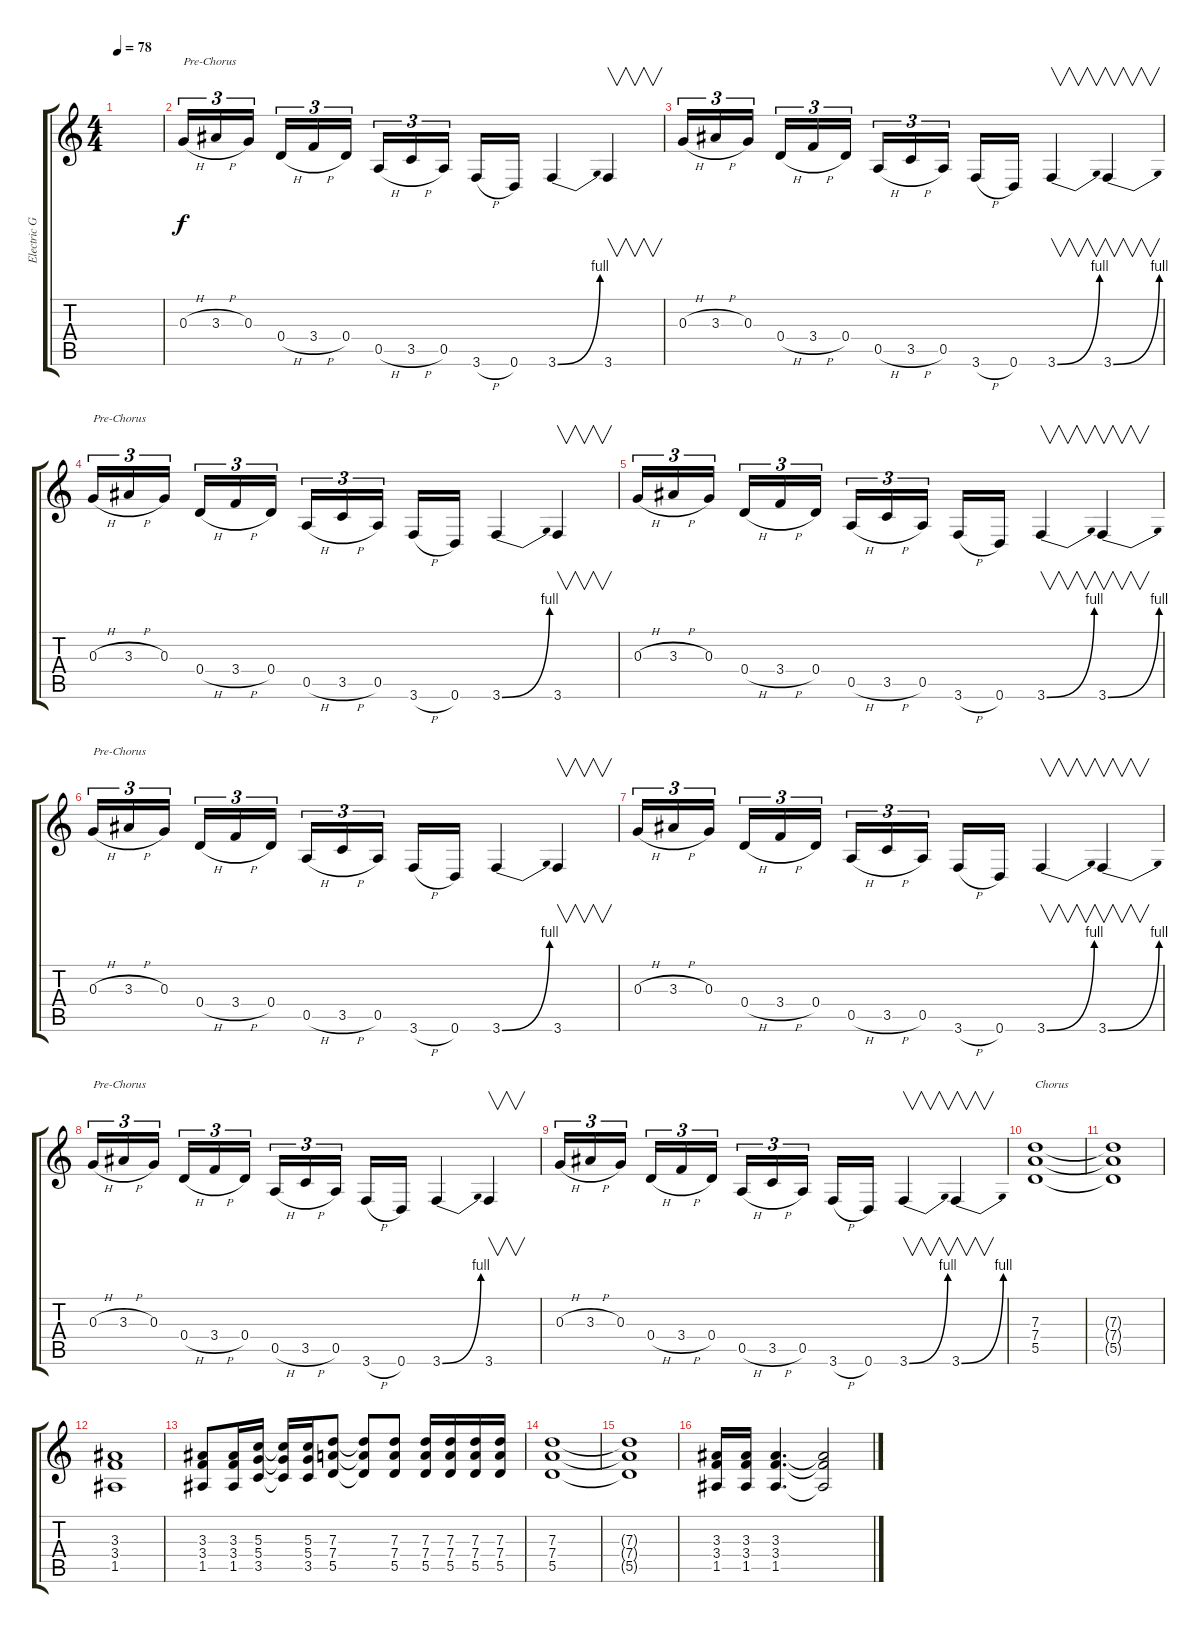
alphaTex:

\track ("Electric Guitar" "Electric G") {instrument overdrivenguitar}
\staff {score tabs}
\tuning (E4 B3 G3 D3 A2 D2) {hide}
\ts (4 4)
\tempo 78
\clef g2
\ks c
|
0.3{h}.16{tu (3 2) txt "Pre-Chorus"} 3.3{h}.16{tu (3 2)} 0.3.16{tu (3 2) beam splitsecondary} 0.4{h}.16{tu (3 2)} 3.4{h}.16{tu (3 2)} 0.4.16{tu (3 2)} 0.5{h}.16{tu (3 2)} 3.5{h}.16{tu (3 2)} 0.5.16{tu (3 2) beam splitsecondary} 3.6{h}.16 0.6.16 3.6{be (bend 0 0 60 4)}.4 3.6.4{v} |
0.3{h}.16{tu (3 2)} 3.3{h}.16{tu (3 2)} 0.3.16{tu (3 2) beam splitsecondary} 0.4{h}.16{tu (3 2)} 3.4{h}.16{tu (3 2)} 0.4.16{tu (3 2)} 0.5{h}.16{tu (3 2)} 3.5{h}.16{tu (3 2)} 0.5.16{tu (3 2) beam splitsecondary} 3.6{h}.16 0.6.16 3.6{be (bend 0 0 60 4)}.4{v} 3.6{be (bend 0 0 60 4)}.4{v} |
0.3{h}.16{tu (3 2) txt "Pre-Chorus"} 3.3{h}.16{tu (3 2)} 0.3.16{tu (3 2) beam splitsecondary} 0.4{h}.16{tu (3 2)} 3.4{h}.16{tu (3 2)} 0.4.16{tu (3 2)} 0.5{h}.16{tu (3 2)} 3.5{h}.16{tu (3 2)} 0.5.16{tu (3 2) beam splitsecondary} 3.6{h}.16 0.6.16 3.6{be (bend 0 0 60 4)}.4 3.6.4{v} |
0.3{h}.16{tu (3 2)} 3.3{h}.16{tu (3 2)} 0.3.16{tu (3 2) beam splitsecondary} 0.4{h}.16{tu (3 2)} 3.4{h}.16{tu (3 2)} 0.4.16{tu (3 2)} 0.5{h}.16{tu (3 2)} 3.5{h}.16{tu (3 2)} 0.5.16{tu (3 2) beam splitsecondary} 3.6{h}.16 0.6.16 3.6{be (bend 0 0 60 4)}.4{v} 3.6{be (bend 0 0 60 4)}.4{v} |
0.3{h}.16{tu (3 2) txt "Pre-Chorus"} 3.3{h}.16{tu (3 2)} 0.3.16{tu (3 2) beam splitsecondary} 0.4{h}.16{tu (3 2)} 3.4{h}.16{tu (3 2)} 0.4.16{tu (3 2)} 0.5{h}.16{tu (3 2)} 3.5{h}.16{tu (3 2)} 0.5.16{tu (3 2) beam splitsecondary} 3.6{h}.16 0.6.16 3.6{be (bend 0 0 60 4)}.4 3.6.4{v} |
0.3{h}.16{tu (3 2)} 3.3{h}.16{tu (3 2)} 0.3.16{tu (3 2) beam splitsecondary} 0.4{h}.16{tu (3 2)} 3.4{h}.16{tu (3 2)} 0.4.16{tu (3 2)} 0.5{h}.16{tu (3 2)} 3.5{h}.16{tu (3 2)} 0.5.16{tu (3 2) beam splitsecondary} 3.6{h}.16 0.6.16 3.6{be (bend 0 0 60 4)}.4{v} 3.6{be (bend 0 0 60 4)}.4{v} |
0.3{h}.16{tu (3 2) txt "Pre-Chorus"} 3.3{h}.16{tu (3 2)} 0.3.16{tu (3 2) beam splitsecondary} 0.4{h}.16{tu (3 2)} 3.4{h}.16{tu (3 2)} 0.4.16{tu (3 2)} 0.5{h}.16{tu (3 2)} 3.5{h}.16{tu (3 2)} 0.5.16{tu (3 2) beam splitsecondary} 3.6{h}.16 0.6.16 3.6{be (bend 0 0 60 4)}.4 3.6.4{v} |
0.3{h}.16{tu (3 2)} 3.3{h}.16{tu (3 2)} 0.3.16{tu (3 2) beam splitsecondary} 0.4{h}.16{tu (3 2)} 3.4{h}.16{tu (3 2)} 0.4.16{tu (3 2)} 0.5{h}.16{tu (3 2)} 3.5{h}.16{tu (3 2)} 0.5.16{tu (3 2) beam splitsecondary} 3.6{h}.16 0.6.16 3.6{be (bend 0 0 60 4)}.4{v} 3.6{be (bend 0 0 60 4)}.4{v} |
(7.3 7.4 5.5).1{txt "Chorus"} |
(7.3{t} 7.4{t} 5.5{t}).1 |
(3.3 3.4 1.5).1 |
(3.3 3.4 1.5).8 (3.3 3.4 1.5).16 (5.3 5.4 3.5).16 (5.3{t} 5.4{t} 3.5{t}).16 (5.3 5.4 3.5).16 (7.3 7.4 5.5).8 (7.3{t} 7.4{t} 5.5{t}).8 (7.3 7.4 5.5).8 (7.3 7.4 5.5).16 (7.3 7.4 5.5).16 (7.3 7.4 5.5).16 (7.3 7.4 5.5).16 |
(7.3 7.4 5.5).1 |
(7.3{t} 7.4{t} 5.5{t}).1 |
(3.3 3.4 1.5).16 (3.3 3.4 1.5).16 (3.3 3.4 1.5).4{d} (3.3{t} 3.4{t} 1.5{t}).2
